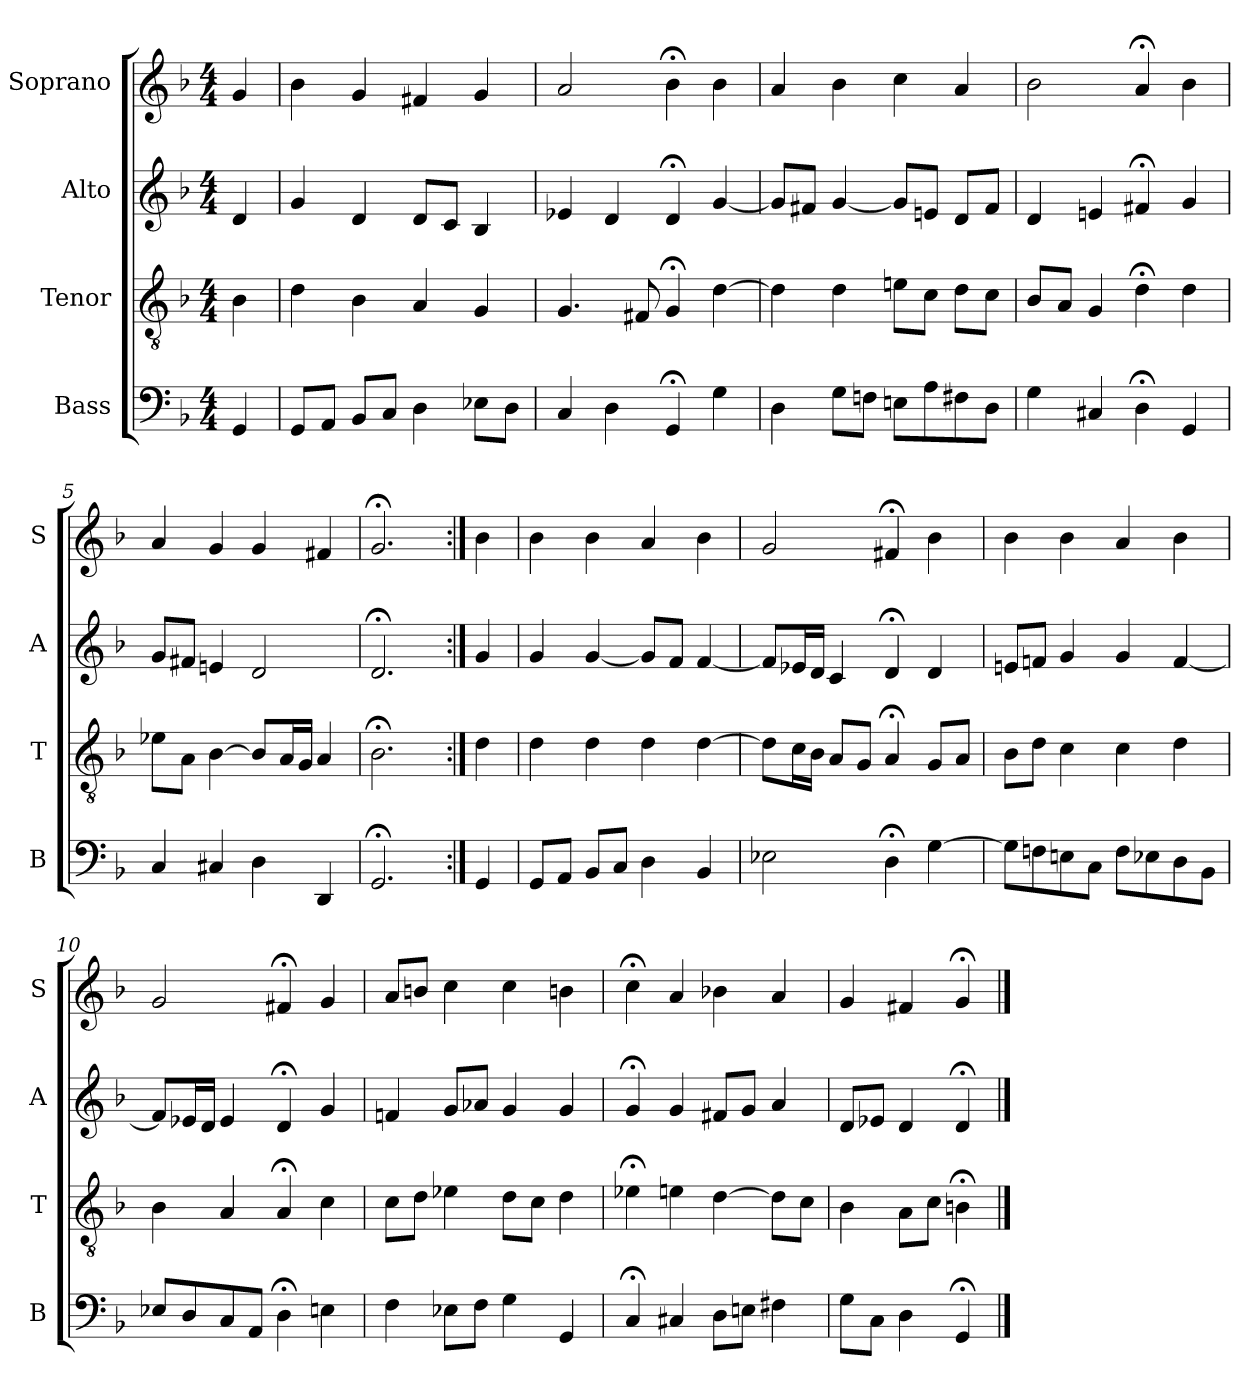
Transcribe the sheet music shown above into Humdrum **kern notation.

**kern	**kern	**kern	**kern
*part4	*part3	*part2	*part1
*staff4	*staff3	*staff2	*staff1
*I"Bass	*I"Tenor	*I"Alto	*I"Soprano
*I'B	*I'T	*I'A	*I'S
*clefF4	*clefGv2	*clefG2	*clefG2
*k[b-]	*k[b-]	*k[b-]	*k[b-]
*G:dor	*G:dor	*G:dor	*G:dor
*M4/4	*M4/4	*M4/4	*M4/4
*MM100	*MM100	*MM100	*MM100
=	=	=	=
4GG	4B-	4d	4g
=1	=1	=1	=1
8GGL	4d	4g	4b-
8AAJ	.	.	.
8BB-L	4B-	4d	4g
8CJ	.	.	.
4D	4A	8dL	4f#X
.	.	8cJ	.
8E-XL	4G	4B-	4g
8DJ	.	.	.
=2	=2	=2	=2
4C	4.G	4e-X	2a
4D	.	4d	.
.	8F#X	.	.
4GG;<	4G;<	4d;<	4b-;<
4G	[4d	[4g	4b-
=3	=3	=3	=3
4D	4d]	8gL]	4a
.	.	8f#XJ	.
8GL	4d	[4g	4b-
8FnJ	.	.	.
8EnL	8enL	8gL]	4cc
8A	8cJ	8enJ	.
8F#X	8dL	8dL	4a
8DJ	8cJ	8f#J	.
=4	=4	=4	=4
4G	8B-L	4d	2b-
.	8AJ	.	.
4C#X	4G	4en	.
4D;<	4d;<	4f#X;<	4a;<
4GG	4d	4g	4b-
=5	=5	=5	=5
4C	8e-XL	8gL	4a
.	8AJ	8f#XJ	.
4C#X	[4B-	4en	4g
4D	8B-L]	2d	4g
.	16AL	.	.
.	16GJJ	.	.
4DD	4A	.	4f#X
=6	=6	=6	=6
2.GG;<	2.B-;<	2.d;<	2.g;<
=:|!	=:|!	=:|!	=:|!
4GG	4d	4g	4b-
=7	=7	=7	=7
8GGL	4d	4g	4b-
8AAJ	.	.	.
8BB-L	4d	[4g	4b-
8CJ	.	.	.
4D	4d	8gL]	4a
.	.	8fJ	.
4BB-	[4d	[4f	4b-
=8	=8	=8	=8
2E-X	8dL]	8fL]	2g
.	16cL	16e-XL	.
.	16B-JJ	16dJJ	.
.	8AL	4c	.
.	8GJ	.	.
4D;<	4A;<	4d;<	4f#X;<
[4G	8GL	4d	4b-
.	8AJ	.	.
=9	=9	=9	=9
8GL]	8B-L	8enL	4b-
8Fn	8dJ	8fnJ	.
8En	4c	4g	4b-
8CJ	.	.	.
8FL	4c	4g	4a
8E-X	.	.	.
8D	4d	[4f	4b-
8BB-J	.	.	.
=10	=10	=10	=10
8E-XL	4B-	8fL]	2g
8D	.	16e-XL	.
.	.	16dJJ	.
8C	4A	4e-	.
8AAJ	.	.	.
4D;<	4A;<	4d;<	4f#X;<
4En	4c	4g	4g
=11	=11	=11	=11
4F	8cL	4fn	8aL
.	8dJ	.	8bnJ
8E-XL	4e-X	8gL	4cc
8FJ	.	8a-XJ	.
4G	8dL	4g	4cc
.	8cJ	.	.
4GG	4d	4g	4bn
=12	=12	=12	=12
4C;<	4e-X;<	4g;<	4cc;<
4C#X	4en	4g	4a
8DL	[4d	8f#XL	4b-X
8EnJ	.	8gJ	.
4F#X	8dL]	4a	4a
.	8cJ	.	.
=13	=13	=13	=13
8GL	4B-	8dL	4g
8CJ	.	8e-XJ	.
4D	8AL	4d	4f#X
.	8cJ	.	.
4GG;<	4Bn;<	4d;<	4g;<
==	==	==	==
*-	*-	*-	*-
